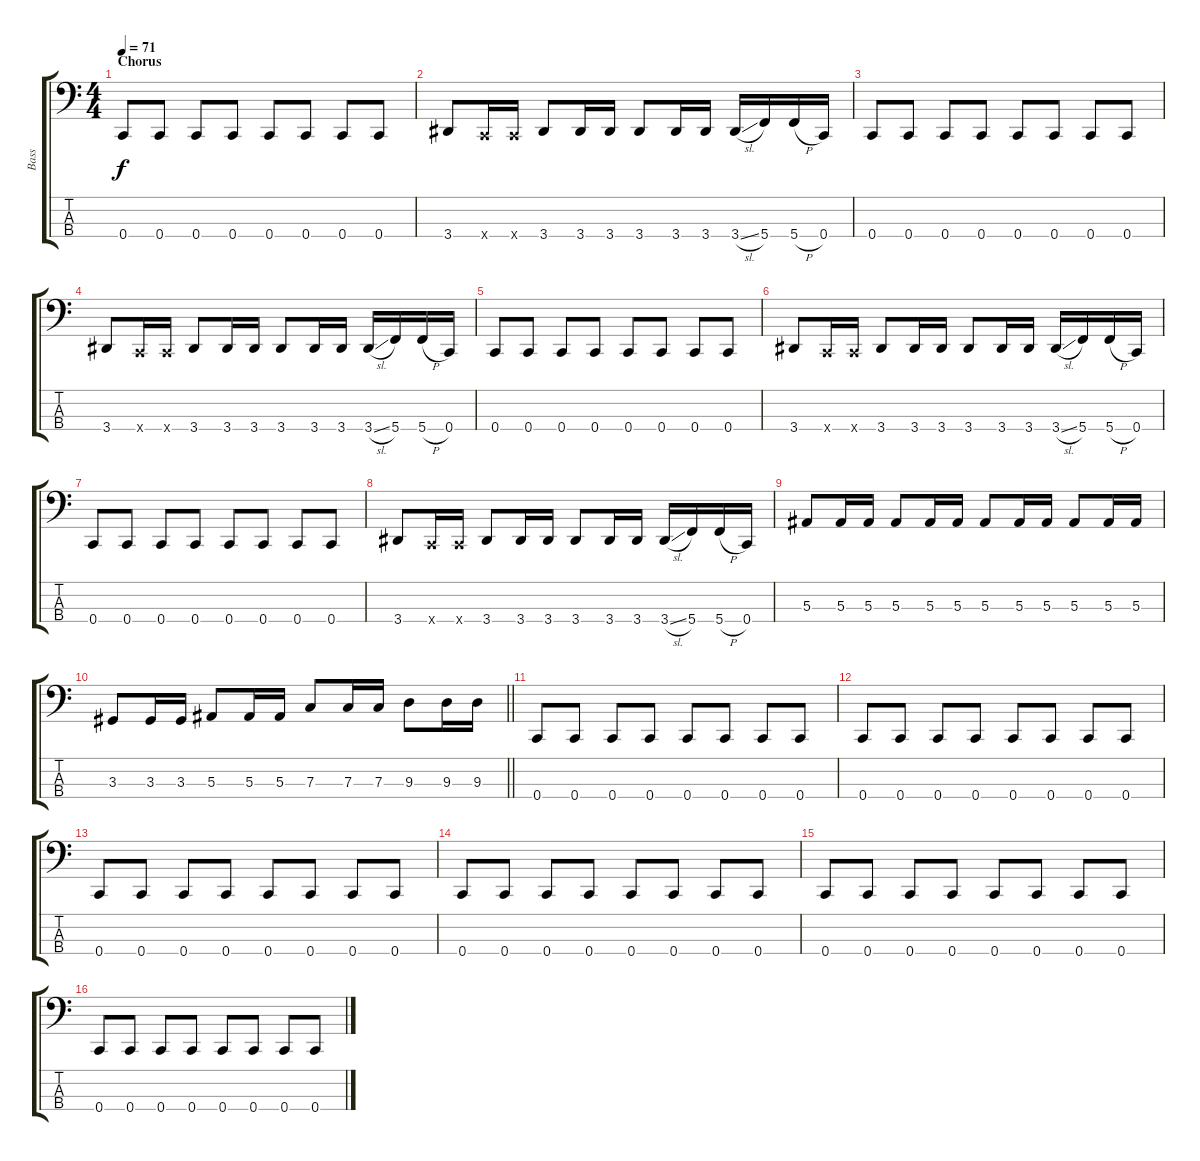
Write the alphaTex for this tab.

\track ("Bass" "Bass") {instrument electricbasspick}
\staff {score tabs}
\tuning (Eb2 Bb1 F1 C1) {hide}
\ts (4 4)
\section ("" "Chorus")
\tempo 71
\clef f4
\ks c
0.4.8{dy f} 0.4.8 0.4.8 0.4.8 0.4.8 0.4.8 0.4.8 0.4.8 |
3.4.8 0.4{x}.16 0.4{x}.16 3.4.8 3.4.16 3.4.16 3.4.8 3.4.16 3.4.16 3.4{sl}.16 5.4.16 5.4{h}.16 0.4.16 |
0.4.8 0.4.8 0.4.8 0.4.8 0.4.8 0.4.8 0.4.8 0.4.8 |
3.4.8 0.4{x}.16 0.4{x}.16 3.4.8 3.4.16 3.4.16 3.4.8 3.4.16 3.4.16 3.4{sl}.16 5.4.16 5.4{h}.16 0.4.16 |
0.4.8 0.4.8 0.4.8 0.4.8 0.4.8 0.4.8 0.4.8 0.4.8 |
3.4.8 0.4{x}.16 0.4{x}.16 3.4.8 3.4.16 3.4.16 3.4.8 3.4.16 3.4.16 3.4{sl}.16 5.4.16 5.4{h}.16 0.4.16 |
0.4.8 0.4.8 0.4.8 0.4.8 0.4.8 0.4.8 0.4.8 0.4.8 |
3.4.8 0.4{x}.16 0.4{x}.16 3.4.8 3.4.16 3.4.16 3.4.8 3.4.16 3.4.16 3.4{sl}.16 5.4.16 5.4{h}.16 0.4.16 |
5.3.8 5.3.16 5.3.16 5.3.8 5.3.16 5.3.16 5.3.8 5.3.16 5.3.16 5.3.8 5.3.16 5.3.16 |
\barLineRight lightlight
3.3.8 3.3.16 3.3.16 5.3.8 5.3.16 5.3.16 7.3.8 7.3.16 7.3.16 9.3.8 9.3.16 9.3.16 |
\section ("" "")
0.4.8 0.4.8 0.4.8 0.4.8 0.4.8 0.4.8 0.4.8 0.4.8 |
0.4.8 0.4.8 0.4.8 0.4.8 0.4.8 0.4.8 0.4.8 0.4.8 |
0.4.8 0.4.8 0.4.8 0.4.8 0.4.8 0.4.8 0.4.8 0.4.8 |
0.4.8 0.4.8 0.4.8 0.4.8 0.4.8 0.4.8 0.4.8 0.4.8 |
0.4.8 0.4.8 0.4.8 0.4.8 0.4.8 0.4.8 0.4.8 0.4.8 |
0.4.8 0.4.8 0.4.8 0.4.8 0.4.8 0.4.8 0.4.8 0.4.8
